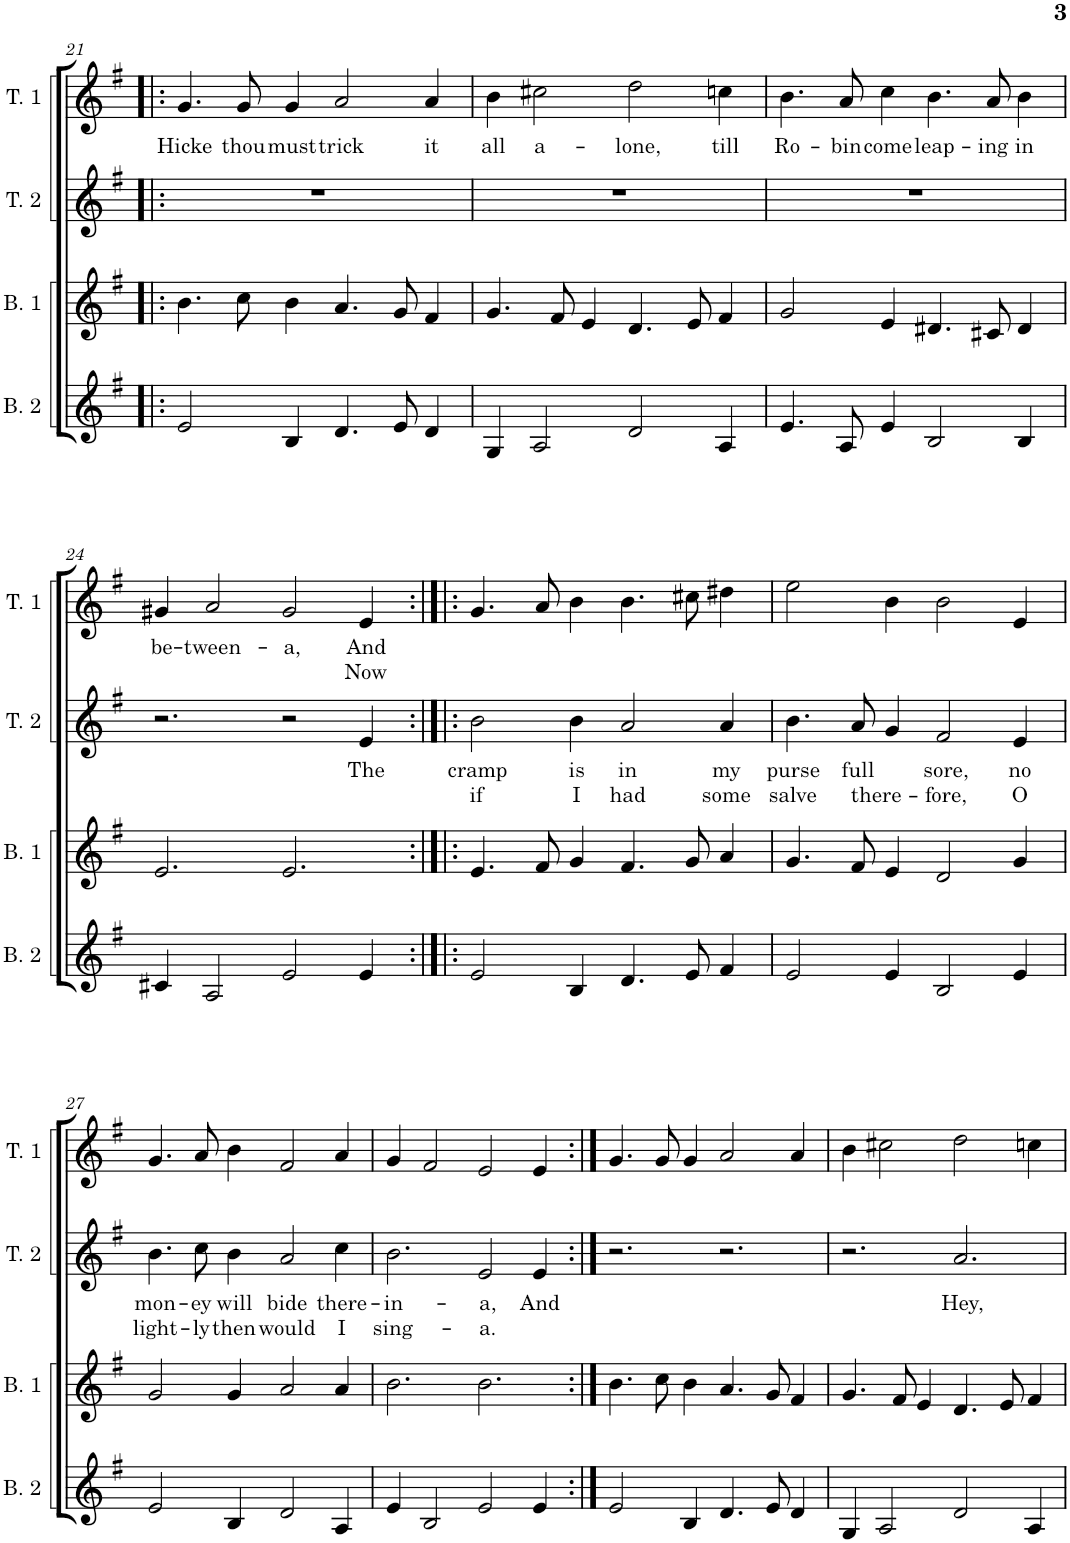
**kern	**kern	**kern	**text	**text	**kern	**text	**text
*part4	*part3	*part2	*part2	*part2	*part1	*part1	*part1
*staff4	*staff3	*staff2	*staff2	*staff2	*staff1	*staff1	*staff1
*I"Bass 2	*I"Bass 1	*I"Tenor 2	*	*	*I"Tenor 1	*	*
*I'B. 2	*I'B. 1	*I'T. 2	*	*	*I'T. 1	*	*
!!LO:PB:g=z
*clefG2	*clefG2	*clefG2	*	*	*clefG2	*	*
*k[f#]	*k[f#]	*k[f#]	*	*	*k[f#]	*	*
*M6/4	*M6/4	*M6/4	*	*	*M6/4	*	*
=21!|:	=21!|:	=21!|:	=21!|:	=21!|:	=21!|:	=21!|:	=21!|:
!	!	!	!	!	!	!LO:LY:b	!
2e/	4.b\	1.r	.	.	4.g/	Hicke	.
!	!	!	!	!	!	!LO:LY:b	!
.	8cc\	.	.	.	8g/	thou	.
!	!	!	!	!	!	!LO:LY:b	!
4B/	4b\	.	.	.	4g/	must	.
!	!	!	!	!	!	!LO:LY:b	!
4.d/	4.a/	.	.	.	2a/	trick	.
8e/	8g/	.	.	.	.	.	.
!	!	!	!	!	!	!LO:LY:b	!
4d/	4f#/	.	.	.	4a/	it	.
=22	=22	=22	=22	=22	=22	=22	=22
!	!	!	!	!	!	!LO:LY:b	!
4G/	4.g/	1.r	.	.	4b\	all	.
!	!	!	!	!	!	!LO:LY:b	!
2A/	.	.	.	.	2cc#X\	a-	.
.	8f#/	.	.	.	.	.	.
.	4e/	.	.	.	.	.	.
!	!	!	!	!	!	!LO:LY:b	!
2d/	4.d/	.	.	.	2dd\	-lone,	.
.	8e/	.	.	.	.	.	.
!	!	!	!	!	!	!LO:LY:b	!
4A/	4f#/	.	.	.	4ccn\	till	.
=23	=23	=23	=23	=23	=23	=23	=23
!	!	!	!	!	!	!LO:LY:b	!
4.e/	2g/	1.r	.	.	4.b\	Ro-	.
!	!	!	!	!	!	!LO:LY:b	!
8A/	.	.	.	.	8a/	-bin	.
!	!	!	!	!	!	!LO:LY:b	!
4e/	4e/	.	.	.	4cc\	come	.
!	!	!	!	!	!	!LO:LY:b	!
2B/	4.d#X/	.	.	.	4.b\	leap-	.
!	!	!	!	!	!	!LO:LY:b	!
.	8c#X/	.	.	.	8a/	-ing	.
!	!	!	!	!	!	!LO:LY:b	!
4B/	4d#/	.	.	.	4b\	in	.
!!LO:LB:g=z
=24	=24	=24	=24	=24	=24	=24	=24
!	!	!	!	!	!	!LO:LY:b	!
4c#X/	2.e/	2.r	.	.	4g#X/	be-	.
!	!	!	!	!	!	!LO:LY:b	!
2A/	.	.	.	.	2a/	-tween-	.
!	!	!	!	!	!	!LO:LY:b	!
2e/	2.e/	2r	.	.	2g#/	-a,	.
!	!	!	!LO:LY:b	!	!	!LO:LY:b	!LO:LY:b
4e/	.	4e/	The	.	4e/	And	Now
=25:|!|:	=25:|!|:	=25:|!|:	=25:|!|:	=25:|!|:	=25:|!|:	=25:|!|:	=25:|!|:
!	!	!	!LO:LY:b	!LO:LY:b	!	!	!
2e/	4.e/	2b\	cramp	if	4.g/	.	.
.	8f#/	.	.	.	8a/	.	.
!	!	!	!LO:LY:b	!LO:LY:b	!	!	!
4B/	4g/	4b\	is	I	4b\	.	.
!	!	!	!LO:LY:b	!LO:LY:b	!	!	!
4.d/	4.f#/	2a/	in	had	4.b\	.	.
8e/	8g/	.	.	.	8cc#X\	.	.
!	!	!	!LO:LY:b	!LO:LY:b	!	!	!
4f#/	4a/	4a/	my	some	4dd#X\	.	.
=26	=26	=26	=26	=26	=26	=26	=26
!	!	!	!LO:LY:b	!LO:LY:b	!	!	!
2e/	4.g/	4.b\	purse	salve	2ee\	.	.
!	!	!	!LO:LY:b	!LO:LY:b	!	!	!
.	8f#/	8a/	full	there-	.	.	.
4e/	4e/	4g/	.	.	4b\	.	.
!	!	!	!LO:LY:b	!LO:LY:b	!	!	!
2B/	2d/	2f#/	sore,	fore,	2b\	.	.
!	!	!	!LO:LY:b	!LO:LY:b	!	!	!
4e/	4g/	4e/	no	O	4e/	.	.
!!LO:LB:g=z
=27	=27	=27	=27	=27	=27	=27	=27
!	!	!	!LO:LY:b	!LO:LY:b	!	!	!
2e/	2g/	4.b\	mon-	light-	4.g/	.	.
!	!	!	!LO:LY:b	!LO:LY:b	!	!	!
.	.	8cc\	-ey	-ly	8a/	.	.
!	!	!	!LO:LY:b	!LO:LY:b	!	!	!
4B/	4g/	4b\	will	then	4b\	.	.
!	!	!	!LO:LY:b	!LO:LY:b	!	!	!
2d/	2a/	2a/	bide	would	2f#/	.	.
!	!	!	!LO:LY:b	!LO:LY:b	!	!	!
4A/	4a/	4cc\	there-	I	4a/	.	.
=28	=28	=28	=28	=28	=28	=28	=28
!	!	!	!LO:LY:b	!LO:LY:b	!	!	!
4e/	2.b\	2.b\	-in-	sing-	4g/	.	.
2B/	.	.	.	.	2f#/	.	.
!	!	!	!LO:LY:b	!LO:LY:b	!	!	!
2e/	2.b\	2e/	-a,	-a.	2e/	.	.
!	!	!	!LO:LY:b	!	!	!	!
4e/	.	4e/	And	.	4e/	.	.
=29:|!	=29:|!	=29:|!	=29:|!	=29:|!	=29:|!	=29:|!	=29:|!
2e/	4.b\	2.r	.	.	4.g/	.	.
.	8cc\	.	.	.	8g/	.	.
4B/	4b\	.	.	.	4g/	.	.
4.d/	4.a/	2.r	.	.	2a/	.	.
8e/	8g/	.	.	.	.	.	.
4d/	4f#/	.	.	.	4a/	.	.
=30	=30	=30	=30	=30	=30	=30	=30
4G/	4.g/	2.r	.	.	4b\	.	.
2A/	.	.	.	.	2cc#X\	.	.
.	8f#/	.	.	.	.	.	.
.	4e/	.	.	.	.	.	.
!	!	!	!LO:LY:b	!	!	!	!
2d/	4.d/	2.a/	Hey,	.	2dd\	.	.
.	8e/	.	.	.	.	.	.
4A/	4f#/	.	.	.	4ccn\	.	.
=	=	=	=	=	=	=	=
*-	*-	*-	*-	*-	*-	*-	*-
